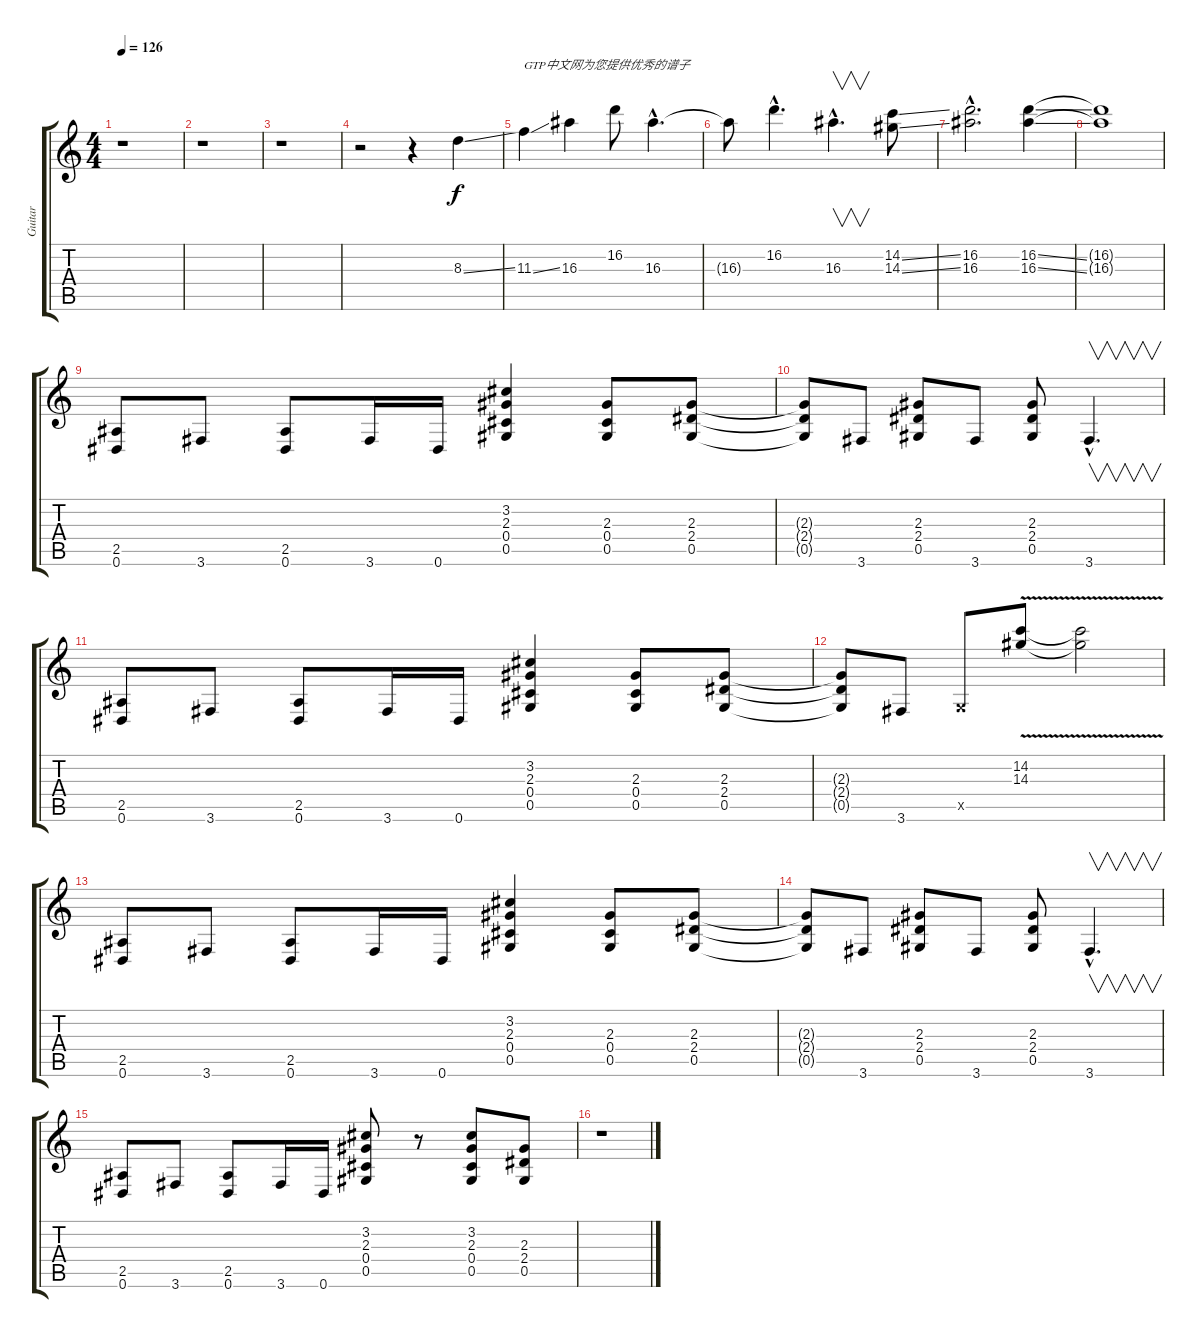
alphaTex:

\track ("Guitar" "Guitar") {instrument distortionguitar}
\staff {score tabs}
\tuning (Eb4 Bb3 Gb3 Db3 Ab2 Eb2) {hide}
\ts (4 4)
\tempo 126
\clef g2
\ks c
r.1{dy f} |
r.1 |
r.1 |
r.2 r.4 8.3{ss}.4 |
11.3{ss}.4{txt "GTP中文网为您提供优秀的谱子"} 16.3.4 16.2.8 16.3{hac}.4{d} |
16.3{t}.8 16.2{hac}.4{d} 16.3{hac}.4{v d} (14.2{ss} 14.3{ss}).8 |
(16.2{hac} 16.3{hac}).2{d} (16.2{ss} 16.3{ss}).4 |
(16.2{t} 16.3{t}).1 |
(2.5 0.6).8 3.6.8 (2.5 0.6).8 3.6.16 0.6.16 (3.2 2.3 0.4 0.5).4 (2.3 0.4 0.5).8 (2.3 2.4 0.5).8 |
(2.3{t} 2.4{t} 0.5{t}).8 3.6.8 (2.3 2.4 0.5).8 3.6.8 (2.3 2.4 0.5).8 3.6{hac}.4{v d} |
(2.5 0.6).8 3.6.8 (2.5 0.6).8 3.6.16 0.6.16 (3.2 2.3 0.4 0.5).4 (2.3 0.4 0.5).8 (2.3 2.4 0.5).8 |
(2.3{t} 2.4{t} 0.5{t}).8 3.6.8 -1.5{x}.8 (14.2{v} 14.3{v}).8 (14.2{t} 14.3{t}).2 |
(2.5 0.6).8 3.6.8 (2.5 0.6).8 3.6.16 0.6.16 (3.2 2.3 0.4 0.5).4 (2.3 0.4 0.5).8 (2.3 2.4 0.5).8 |
(2.3{t} 2.4{t} 0.5{t}).8 3.6.8 (2.3 2.4 0.5).8 3.6.8 (2.3 2.4 0.5).8 3.6{hac}.4{v d} |
(2.5 0.6).8 3.6.8 (2.5 0.6).8 3.6.16 0.6.16 (3.2 2.3 0.4 0.5).8 r.8 (3.2 2.3 0.4 0.5).8 (2.3 2.4 0.5).8 |
r.1
